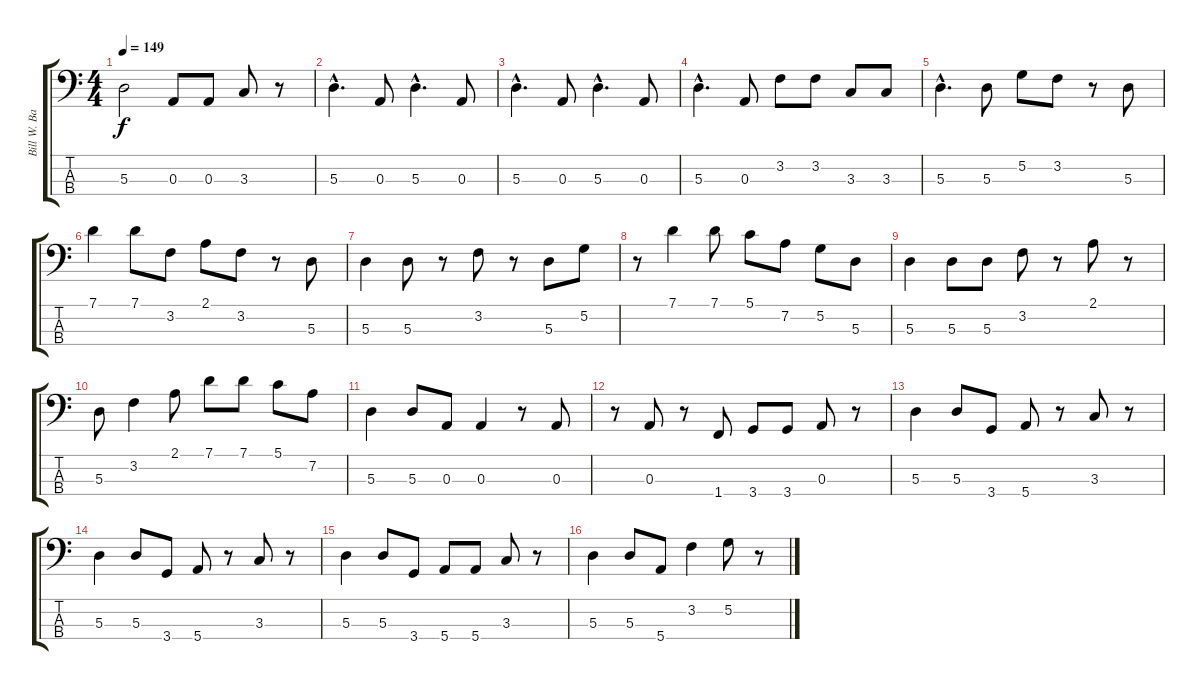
\track ("Bill W. Bass" "Bill W. Ba") {instrument electricbassfinger}
\staff {score tabs}
\tuning (G2 D2 A1 E1) {hide}
\ts (4 4)
\tempo 149
\clef f4
\ks c
5.3.2{dy f} 0.3.8 0.3.8 3.3.8 r.8 |
5.3{hac}.4{d} 0.3.8 5.3{hac}.4{d} 0.3.8 |
5.3{hac}.4{d} 0.3.8 5.3{hac}.4{d} 0.3.8 |
5.3{hac}.4{d} 0.3.8 3.2.8 3.2.8 3.3.8 3.3.8 |
5.3{hac}.4{d} 5.3.8 5.2.8 3.2.8 r.8 5.3.8 |
7.1.4 7.1.8 3.2.8 2.1.8 3.2.8 r.8 5.3.8 |
5.3.4 5.3.8 r.8 3.2.8 r.8 5.3.8 5.2.8 |
r.8 7.1.4 7.1.8 5.1.8 7.2.8 5.2.8 5.3.8 |
5.3.4 5.3.8 5.3.8 3.2.8 r.8 2.1.8 r.8 |
5.3.8 3.2.4 2.1.8 7.1.8 7.1.8 5.1.8 7.2.8 |
5.3.4 5.3.8 0.3.8 0.3.4 r.8 0.3.8 |
r.8 0.3.8 r.8 1.4.8 3.4.8 3.4.8 0.3.8 r.8 |
5.3.4 5.3.8 3.4.8 5.4.8 r.8 3.3.8 r.8 |
5.3.4 5.3.8 3.4.8 5.4.8 r.8 3.3.8 r.8 |
5.3.4 5.3.8 3.4.8 5.4.8 5.4.8 3.3.8 r.8 |
5.3.4 5.3.8 5.4.8 3.2.4 5.2.8 r.8
